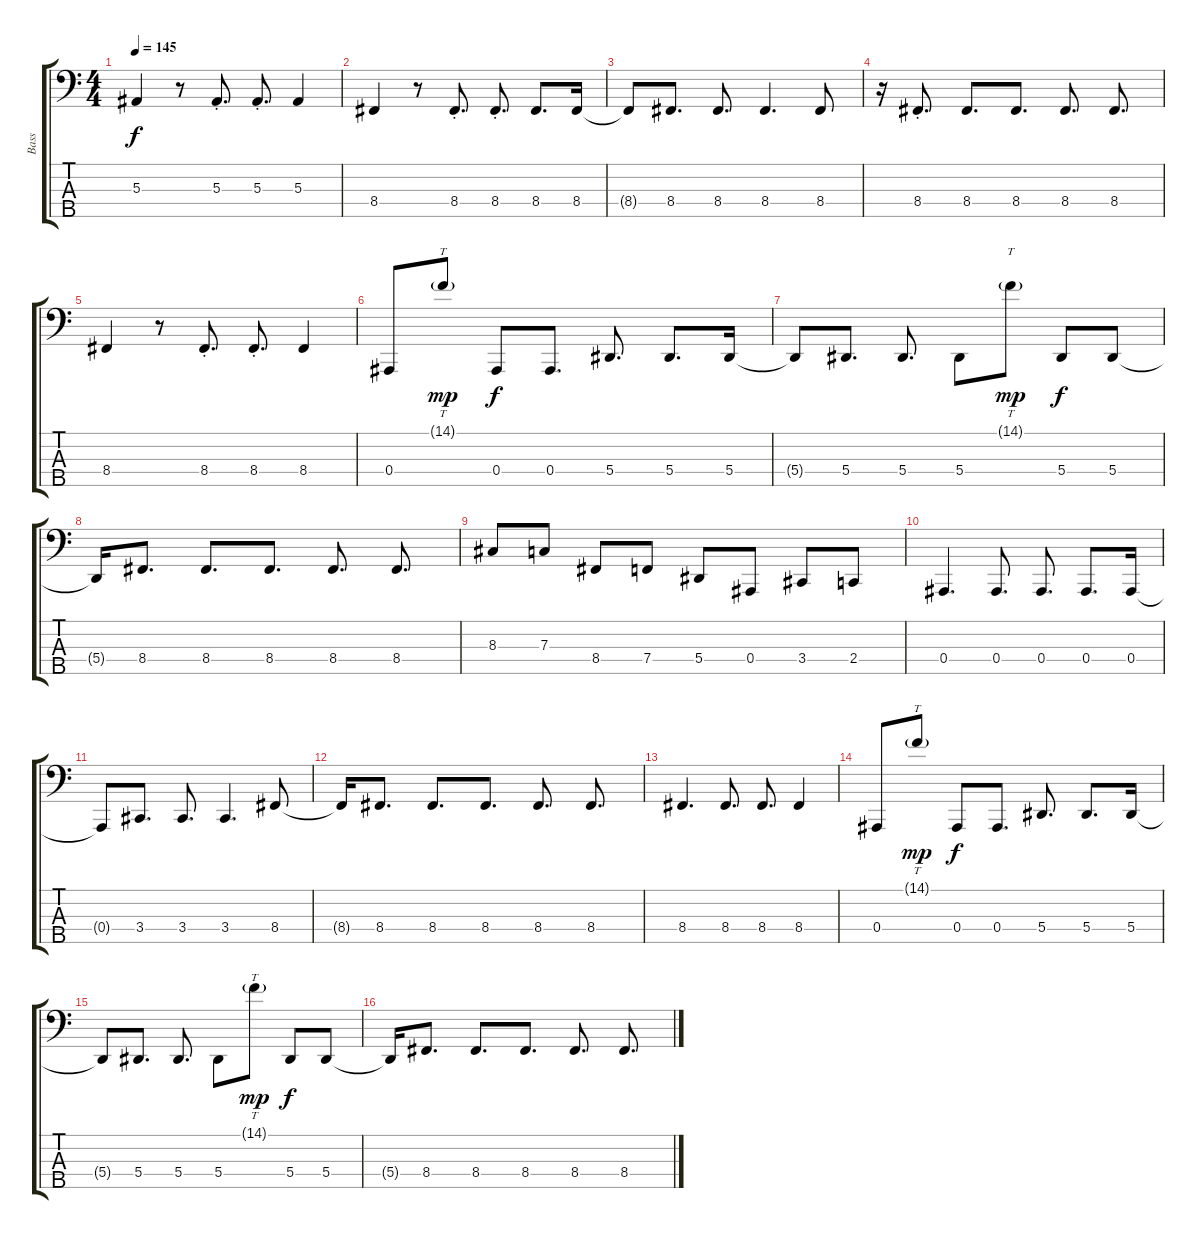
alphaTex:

\track ("Bass" "Bass") {instrument electricbasspick}
\staff {score tabs}
\tuning (Eb2 Bb1 F1 Bb0 G0) {hide}
\ts (4 4)
\tempo 145
\clef f4
\ks c
5.3.4{dy f} r.8 5.3{st}.8{d} 5.3{st}.8{d} 5.3.4 |
8.4.4 r.8 8.4{st}.8{d} 8.4{st}.8{d} 8.4.8{d} 8.4.16 |
8.4{t}.8 8.4.8{d} 8.4.8{d} 8.4.4{d} 8.4.8 |
r.16 8.4{st}.8{d} 8.4.8{d} 8.4.8{d} 8.4.8{d} 8.4.8{d} |
8.4.4 r.8 8.4{st}.8{d} 8.4{st}.8{d} 8.4.4 |
0.4.8 14.1{g}.8{tt dy mp} 0.4.8{dy f} 0.4.8{d} 5.4.8{d} 5.4.8{d} 5.4.16 |
5.4{t}.8 5.4.8{d} 5.4.8{d} 5.4.8 14.1{g}.8{tt dy mp} 5.4.8{dy f} 5.4.8 |
5.4{t}.16 8.4.8{d} 8.4.8{d} 8.4.8{d} 8.4.8{d} 8.4.8{d} |
8.3.8 7.3.8 8.4.8 7.4.8 5.4.8 0.4.8 3.4.8 2.4.8 |
0.4.4{d} 0.4.8{d} 0.4.8{d} 0.4.8{d} 0.4.16 |
0.4{t}.8 3.4.8{d} 3.4.8{d} 3.4.4{d} 8.4.8 |
8.4{t}.16 8.4.8{d} 8.4.8{d} 8.4.8{d} 8.4.8{d} 8.4.8{d} |
8.4.4{d} 8.4.8{d} 8.4.8{d} 8.4.4 |
0.4.8 14.1{g}.8{tt dy mp} 0.4.8{dy f} 0.4.8{d} 5.4.8{d} 5.4.8{d} 5.4.16 |
5.4{t}.8 5.4.8{d} 5.4.8{d} 5.4.8 14.1{g}.8{tt dy mp} 5.4.8{dy f} 5.4.8 |
5.4{t}.16 8.4.8{d} 8.4.8{d} 8.4.8{d} 8.4.8{d} 8.4.8{d}
